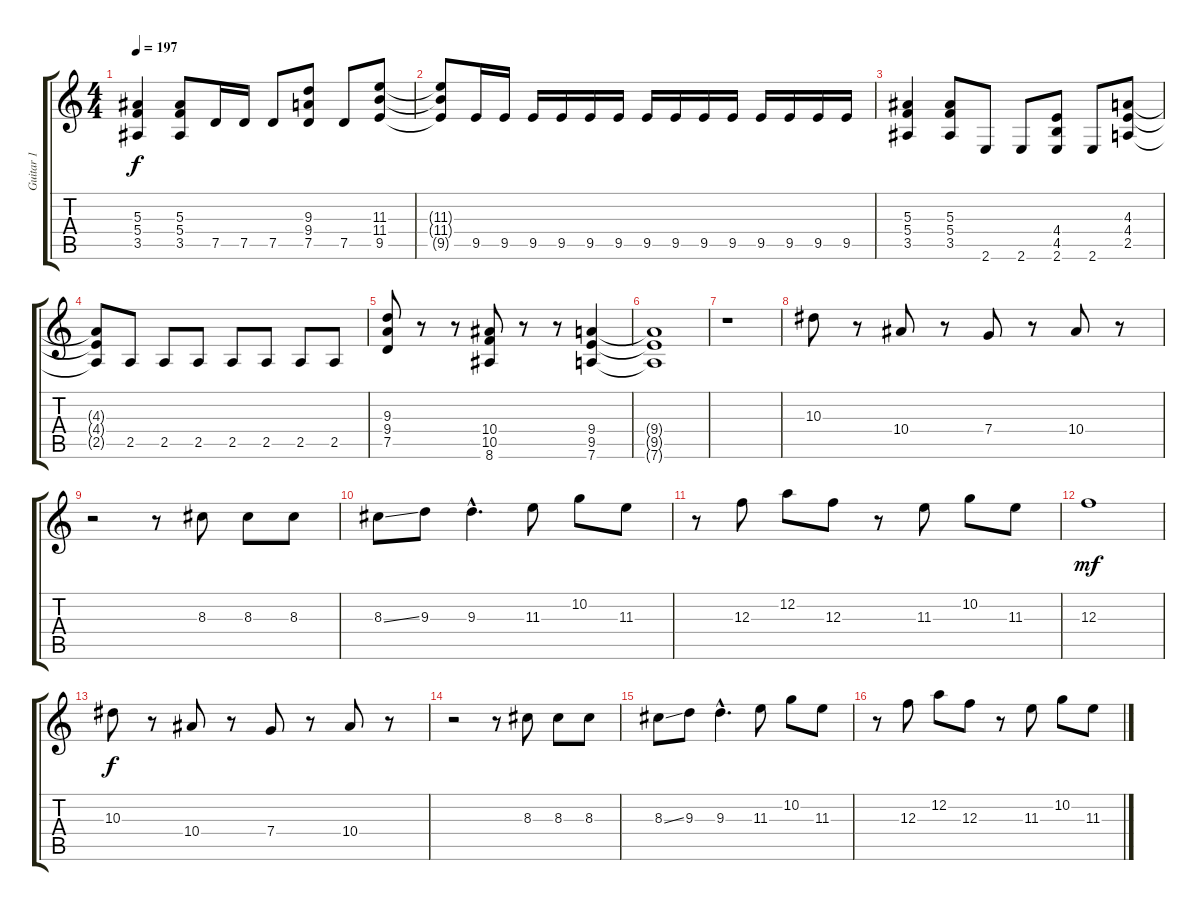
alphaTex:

\track ("Guitar 1" "Guitar 1") {instrument distortionguitar}
\staff {score tabs}
\tuning (D4 A3 F3 C3 G2 D2) {hide}
\ts (4 4)
\tempo 197
\clef g2
\ks c
(5.3 5.4 3.5).4{dy f} (5.3 5.4 3.5).8 7.5.16 7.5.16 7.5.8 (9.3 9.4 7.5).8 7.5.8 (11.3 11.4 9.5).8 |
(11.3{t} 11.4{t} 9.5{t}).8 9.5.16 9.5.16 9.5.16 9.5.16 9.5.16 9.5.16 9.5.16 9.5.16 9.5.16 9.5.16 9.5.16 9.5.16 9.5.16 9.5.16 |
(5.3 5.4 3.5).4 (5.3 5.4 3.5).8 2.6.8 2.6.8 (4.4 4.5 2.6).8 2.6.8 (4.3 4.4 2.5).8 |
(4.3{t} 4.4{t} 2.5{t}).8 2.5.8 2.5.8 2.5.8 2.5.8 2.5.8 2.5.8 2.5.8 |
(9.3 9.4 7.5).8 r.8 r.8 (10.4 10.5 8.6).8 r.8 r.8 (9.4 9.5 7.6).4 |
(9.4{t} 9.5{t} 7.6{t}).1 |
r.1 |
10.3.8 r.8 10.4.8 r.8 7.4.8 r.8 10.4.8 r.8 |
r.2 r.8 8.3.8 8.3.8 8.3.8 |
8.3{ss}.8 9.3.8 9.3{hac}.4{d} 11.3.8 10.2.8 11.3.8 |
r.8 12.3.8 12.2.8 12.3.8 r.8 11.3.8 10.2.8 11.3.8 |
12.3.1{dy mf} |
10.3.8{dy f} r.8 10.4.8 r.8 7.4.8 r.8 10.4.8 r.8 |
r.2 r.8 8.3.8 8.3.8 8.3.8 |
8.3{ss}.8 9.3.8 9.3{hac}.4{d} 11.3.8 10.2.8 11.3.8 |
r.8 12.3.8 12.2.8 12.3.8 r.8 11.3.8 10.2.8 11.3.8
